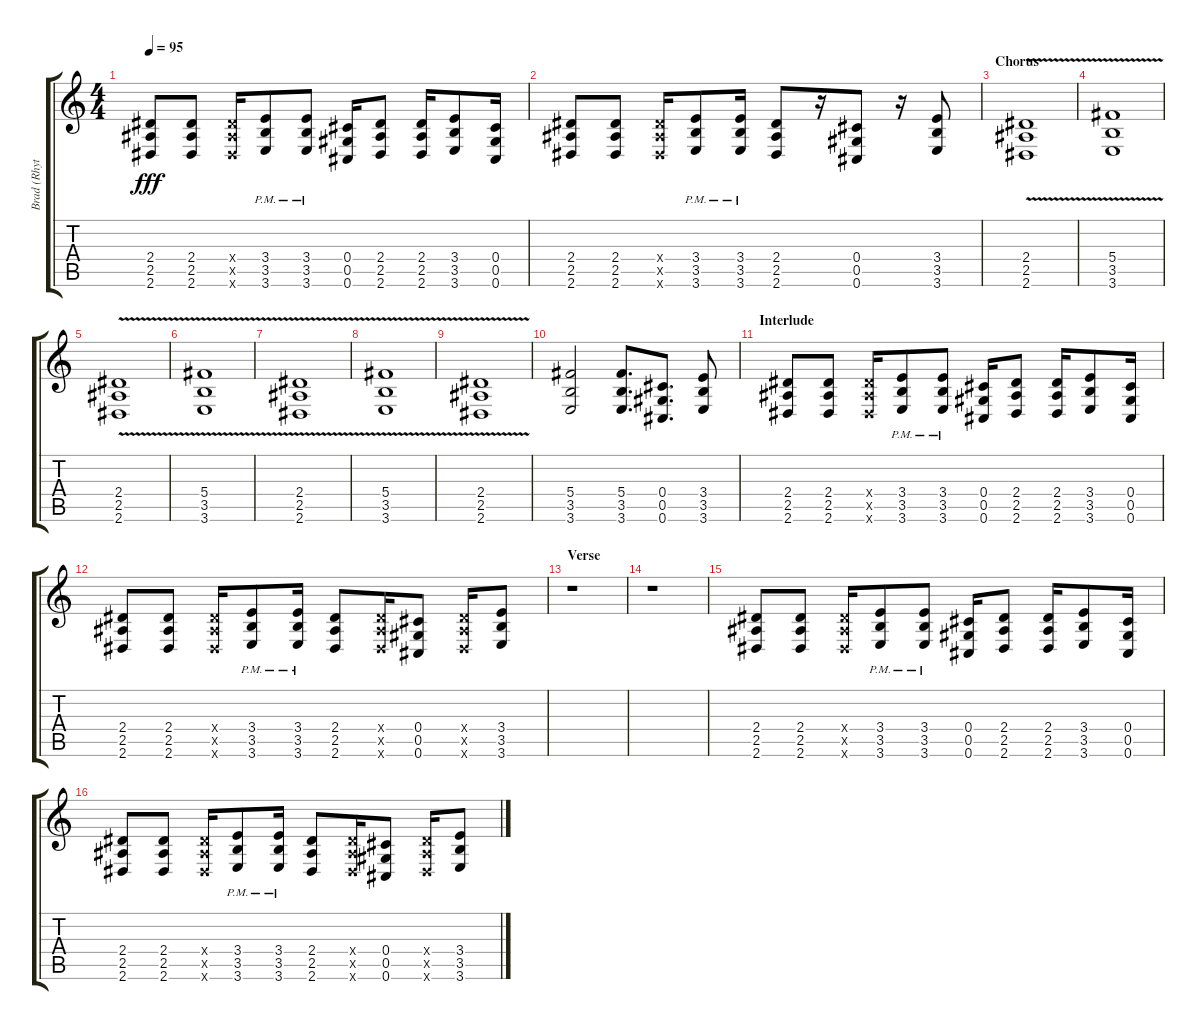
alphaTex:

\track ("Brad (Rhythm)" "Brad (Rhyt") {instrument overdrivenguitar}
\staff {score tabs}
\tuning (Eb4 Bb3 Gb3 Db3 Ab2 Db2) {hide}
\ts (4 4)
\tempo 95
\clef g2
\ks c
(2.4 2.5 2.6).8{dy fff} (2.4 2.5 2.6).8 (2.4{x} 2.5{x} 2.6{x}).16 (3.4{pm} 3.5{pm} 3.6{pm}).8 (3.4{pm} 3.5{pm} 3.6{pm}).8 (0.4 0.5 0.6).16 (2.4 2.5 2.6).8 (2.4 2.5 2.6).16 (3.4 3.5 3.6).8 (0.4 0.5 0.6).16 |
(2.4 2.5 2.6).8 (2.4 2.5 2.6).8 (2.4{x} 2.5{x} 2.6{x}).16 (3.4{pm} 3.5{pm} 3.6{pm}).8 (3.4{pm} 3.5{pm} 3.6{pm}).16 (2.4 2.5 2.6).8 r.16 (0.4 0.5 0.6).8 r.16 (3.4 3.5 3.6).8 |
\section ("" "Chorus")
(2.4{v} 2.5{v} 2.6{v}).1 |
(5.4{v} 3.5{v} 3.6{v}).1 |
(2.4{v} 2.5{v} 2.6{v}).1 |
(5.4{v} 3.5{v} 3.6{v}).1 |
(2.4{v} 2.5{v} 2.6{v}).1 |
(5.4{v} 3.5{v} 3.6{v}).1 |
(2.4{v} 2.5{v} 2.6{v}).1 |
(5.4 3.5 3.6).2 (5.4 3.5 3.6).8{d} (0.4 0.5 0.6).8{d} (3.4 3.5 3.6).8 |
\section ("" "Interlude")
(2.4 2.5 2.6).8 (2.4 2.5 2.6).8 (2.4{x} 2.5{x} 2.6{x}).16 (3.4{pm} 3.5{pm} 3.6{pm}).8 (3.4{pm} 3.5{pm} 3.6{pm}).8 (0.4 0.5 0.6).16 (2.4 2.5 2.6).8 (2.4 2.5 2.6).16 (3.4 3.5 3.6).8 (0.4 0.5 0.6).16 |
(2.4 2.5 2.6).8 (2.4 2.5 2.6).8 (2.4{x} 2.5{x} 2.6{x}).16 (3.4{pm} 3.5{pm} 3.6{pm}).8 (3.4{pm} 3.5{pm} 3.6{pm}).16 (2.4 2.5 2.6).8 (2.4{x} 2.5{x} 2.6{x}).16 (0.4 0.5 0.6).8 (2.4{x} 2.5{x} 2.6{x}).16 (3.4 3.5 3.6).8 |
\section ("" "Verse")
r.1 |
r.1 |
(2.4 2.5 2.6).8 (2.4 2.5 2.6).8 (2.4{x} 2.5{x} 2.6{x}).16 (3.4{pm} 3.5{pm} 3.6{pm}).8 (3.4{pm} 3.5{pm} 3.6{pm}).8 (0.4 0.5 0.6).16 (2.4 2.5 2.6).8 (2.4 2.5 2.6).16 (3.4 3.5 3.6).8 (0.4 0.5 0.6).16 |
(2.4 2.5 2.6).8 (2.4 2.5 2.6).8 (2.4{x} 2.5{x} 2.6{x}).16 (3.4{pm} 3.5{pm} 3.6{pm}).8 (3.4{pm} 3.5{pm} 3.6{pm}).16 (2.4 2.5 2.6).8 (2.4{x} 2.5{x} 2.6{x}).16 (0.4 0.5 0.6).8 (2.4{x} 2.5{x} 2.6{x}).16 (3.4 3.5 3.6).8
